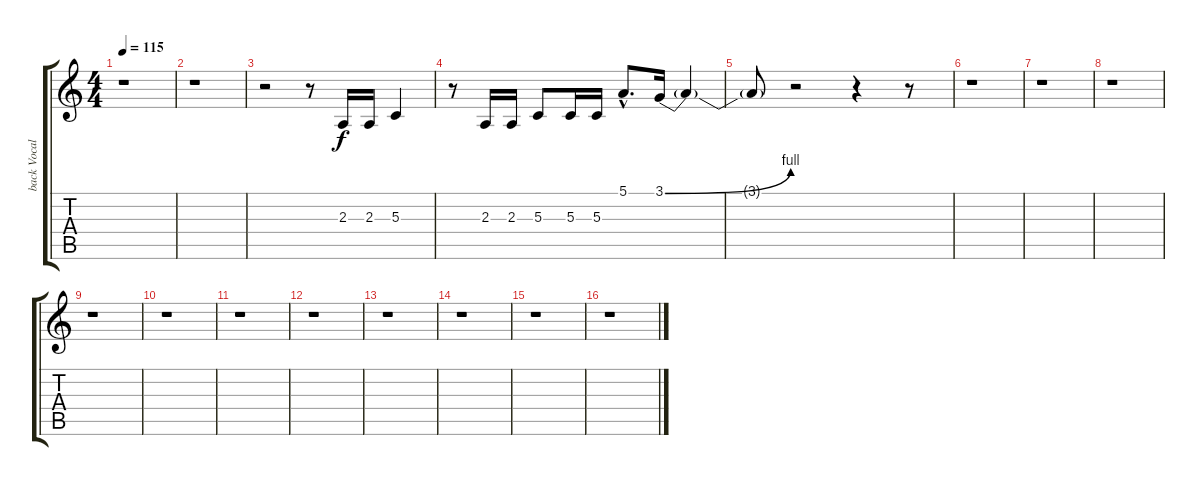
\track ("back Vocals" "back Vocal") {instrument fx8scifi}
\staff {score tabs}
\tuning (E4 B3 G3 D3 A2 E2) {hide}
\ts (4 4)
\tempo 115
\clef g2
\ks c
r.1{dy f} |
r.1 |
r.2 r.8 2.3.16 2.3.16 5.3.4 |
r.8 2.3.16 2.3.16 5.3.8 5.3.16 5.3.16 5.1{hac}.8{d} 3.1{be (bend 0 0 60 4)}.16 3.1{t}.4 |
3.1{t}.8 r.2 r.4 r.8 |
r.1 |
r.1 |
r.1 |
r.1 |
r.1 |
r.1 |
r.1 |
r.1 |
r.1 |
r.1 |
r.1
